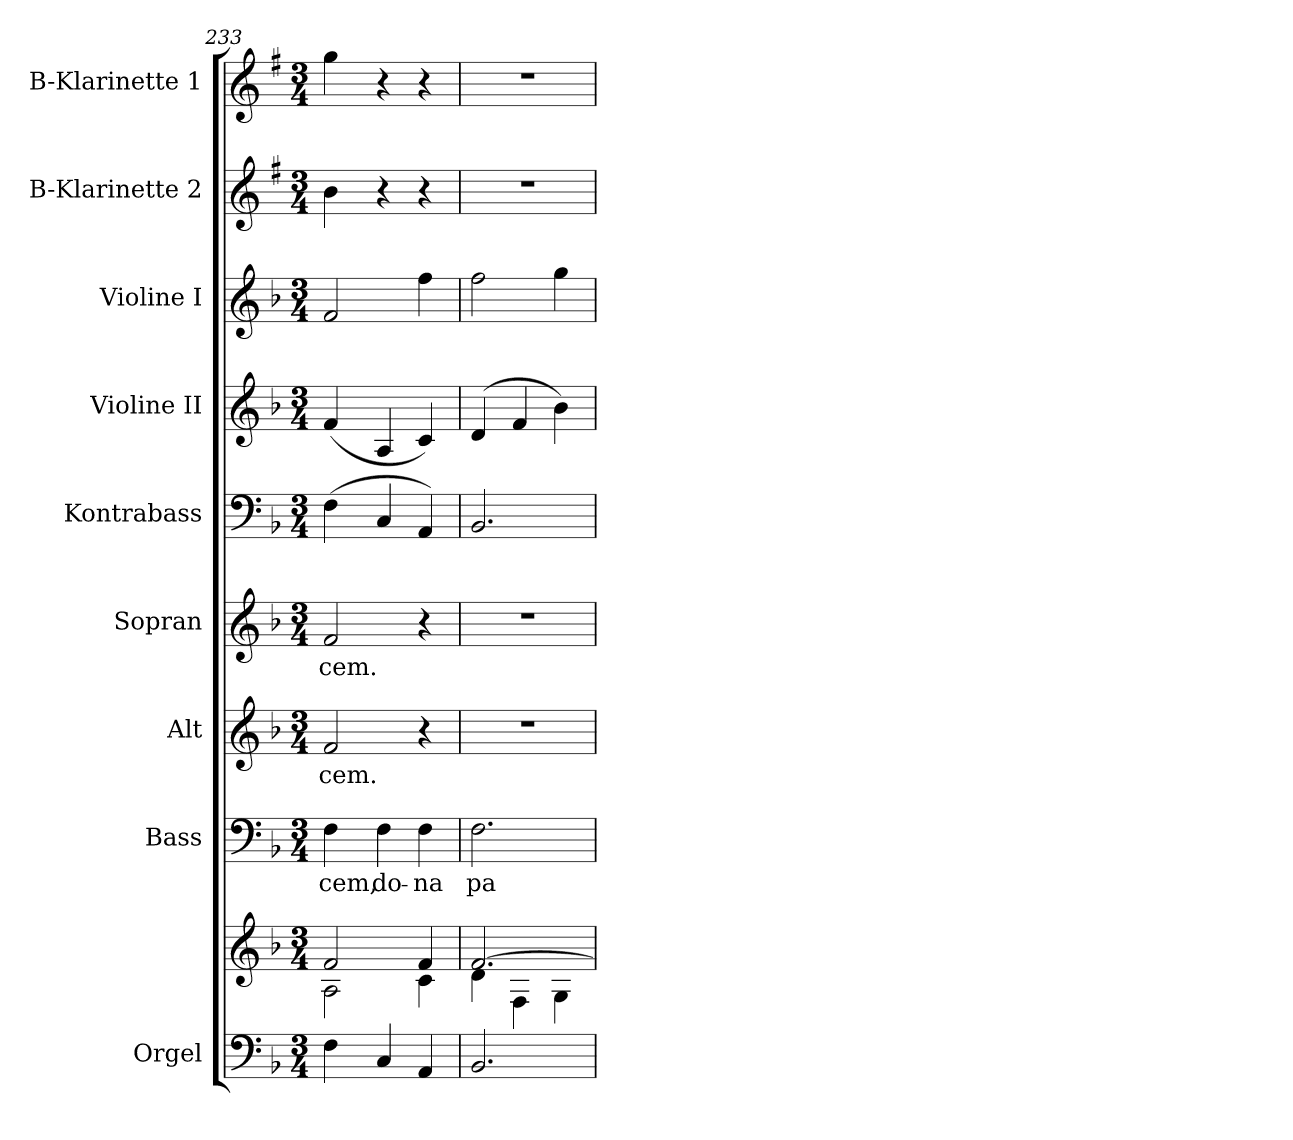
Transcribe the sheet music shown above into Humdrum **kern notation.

**kern	**kern	**kern	**text	**kern	**text	**kern	**text	**kern	**kern	**kern	**kern	**kern
*part9	*part9	*part8	*part8	*part7	*part7	*part6	*part6	*part5	*part4	*part3	*part2	*part1
*staff10	*staff9	*staff8	*staff8	*staff7	*staff7	*staff6	*staff6	*staff5	*staff4	*staff3	*staff2	*staff1
*I"Orgel	*	*I"Bass	*	*I"Alt	*	*I"Sopran	*	*I"Kontrabass	*I"Violine II	*I"Violine I	*I"B-Klarinette 2	*I"B-Klarinette 1
*I'Org.	*	*I'B.	*	*I'A.	*	*I'S.	*	*I'Kb.	*I'Vl. II	*I'Vl. I	*I'B Kl. 2	*I'B Kl. 1
*clefF4	*clefG2	*clefF4	*	*clefG2	*	*clefG2	*	*clefF4	*clefG2	*clefG2	*clefG2	*clefG2
*	*	*	*	*	*	*	*	*ITrd7c12	*	*	*ITrd1c2	*ITrd1c2
*k[b-]	*k[b-]	*k[b-]	*	*k[b-]	*	*k[b-]	*	*k[b-]	*k[b-]	*k[b-]	*k[b-]	*k[b-]
*F:	*F:	*F:	*	*F:	*	*F:	*	*F:	*F:	*F:	*F:	*F:
*M3/4	*M3/4	*M3/4	*	*M3/4	*	*M3/4	*	*M3/4	*M3/4	*M3/4	*M3/4	*M3/4
=233	=233	=233	=233	=233	=233	=233	=233	=233	=233	=233	=233	=233
*	*^	*	*	*	*	*	*	*	*	*	*	*
!	!	!	!	!LO:LY:b	!	!LO:LY:b	!	!LO:LY:b	!	!	!	!	!
4F\	2f/	2A\	4F\	-cem,	2f/	-cem.	2f/	-cem.	(>4FF\	(<4f/	2f/	4a\	4ff\
!	!	!	!	!LO:LY:b	!	!	!	!	!	!	!	!	!
4C/	.	.	4F\	do-	.	.	.	.	4CC/	4A/	.	4r	4r
!	!	!	!	!LO:LY:b	!	!	!	!	!	!	!	!	!
4AA/	4f/	4c\	4F\	-na	4r	.	4r	.	4AAA/)	4c/)	4ff\	4r	4r
=234	=234	=234	=234	=234	=234	=234	=234	=234	=234	=234	=234	=234	=234
!	!	!	!	!LO:LY:b	!	!	!	!	!	!	!	!	!
2.BB-/	[>2.f/	4d\	2.F\	pa-	2.r	.	2.r	.	2.BBB-/	(4d/	2ff\	2.r	2.r
.	.	4F\	.	.	.	.	.	.	.	4f/	.	.	.
.	.	4G\	.	.	.	.	.	.	.	4b-\)	4gg\	.	.
*	*v	*v	*	*	*	*	*	*	*	*	*	*	*
=	=	=	=	=	=	=	=	=	=	=	=	=
*-	*-	*-	*-	*-	*-	*-	*-	*-	*-	*-	*-	*-
